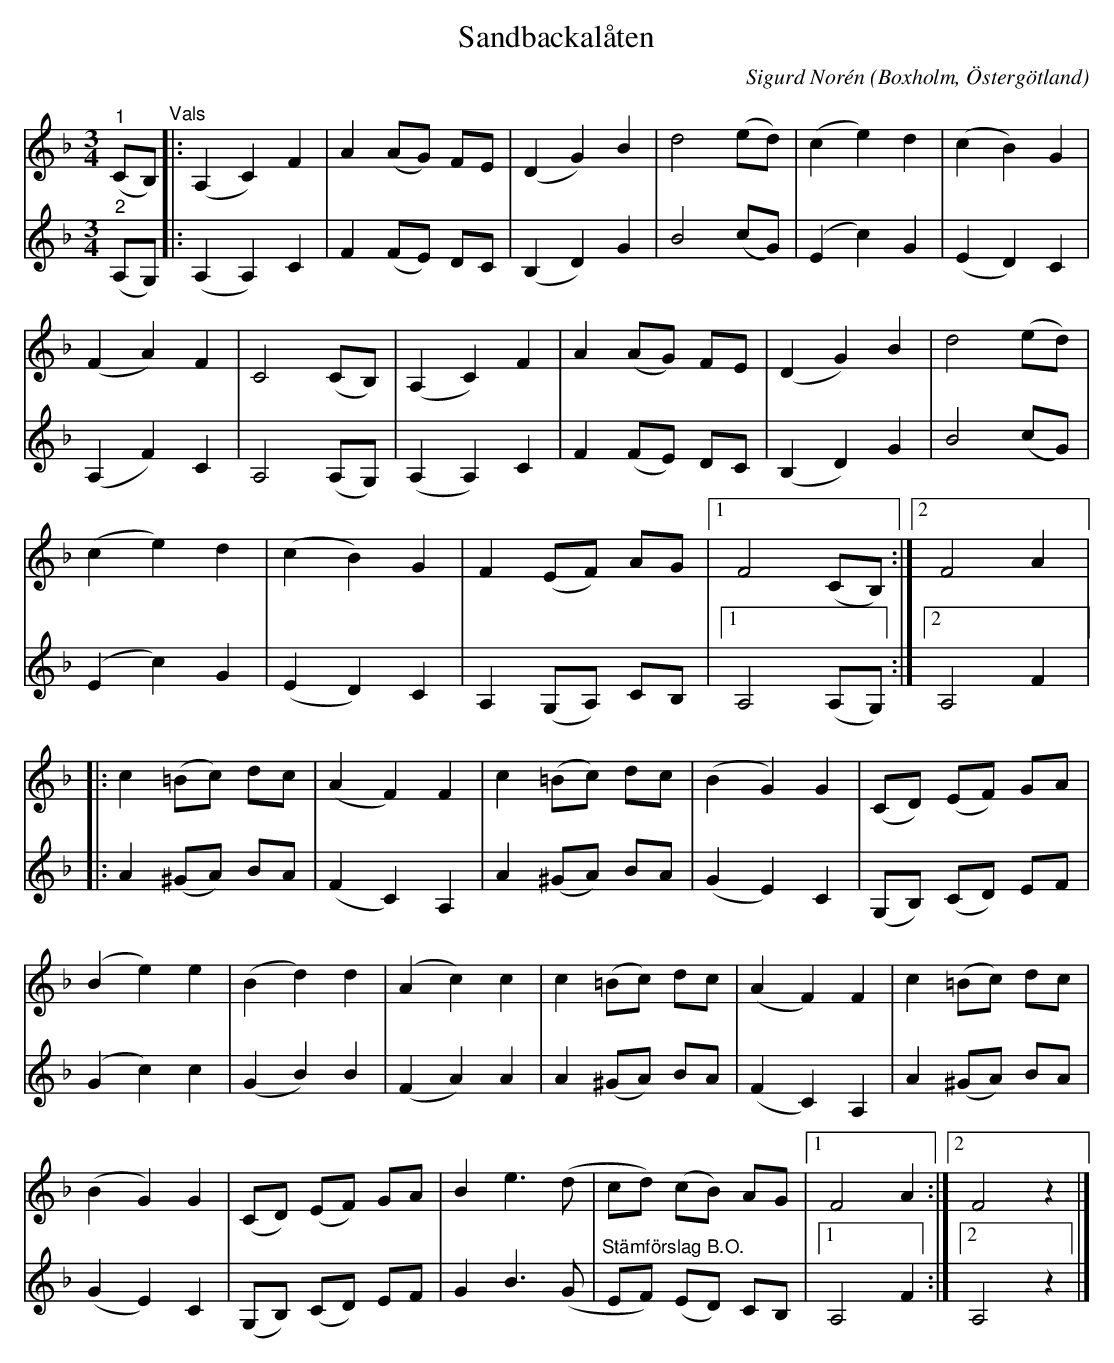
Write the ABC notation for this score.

X:1
T:Sandbackalåten
C:Sigurd Norén
O:Boxholm, Östergötland
L:1/4
M:3/4
K:F
V:1
"^1" (C/B,/)"^Vals" |: (A, C) F | A (A/G/) F/E/ | (D G) B | d2 (e/d/) | (c e) d | (c B) G |
(F A) F | C2 (C/B,/) | (A, C) F | A (A/G/) F/E/ | (D G) B | d2 (e/d/) |
(c e) d | (c B) G | F (E/F/) A/G/ |1 F2 (C/B,/) :|2 F2 A |:
c (=B/c/) d/c/ | (A F) F | c (=B/c/) d/c/ | (B G) G | (C/D/) (E/F/) G/A/ |
(B e) e | (B d) d | (A c) c | c (=B/c/) d/c/ | (A F) F | c (=B/c/) d/c/ |
(B G) G | (C/D/) (E/F/) G/A/ | B e3/2 (d/ | c/d/) (c/B/) A/G/ |1 F2 A :|2 F2 z |]
V:2
"^2" (A,/G,/) |: (A, A,) C | F (F/E/) D/C/ | (B, D) G | B2 (c/G/) | (E c) G |
(E D) C | (A, F) C | A,2 (A,/G,/) | (A, A,) C | F (F/E/) D/C/ | (B, D) G |
 B2 (c/G/) | (E c) G | (E D) C | A, (G,/A,/) C/B,/ |1 A,2 (A,/G,/) :|2 A,2 F |:
A (^G/A/) B/A/ | (F C) A, | A (^G/A/) B/A/ | (G E) C | (G,/B,/) (C/D/) E/F/ |
(G c) c | (G B) B | (F A) A | A (^G/A/) B/A/ | (F C) A, | A (^G/A/) B/A/ |
(G E) C | (G,/B,/) (C/D/) E/F/ | G B3/2 (G/ | "^Stämförslag B.O." E/F/) (E/D/) C/B,/ |1  A,2 F :|2 A,2 z |]
